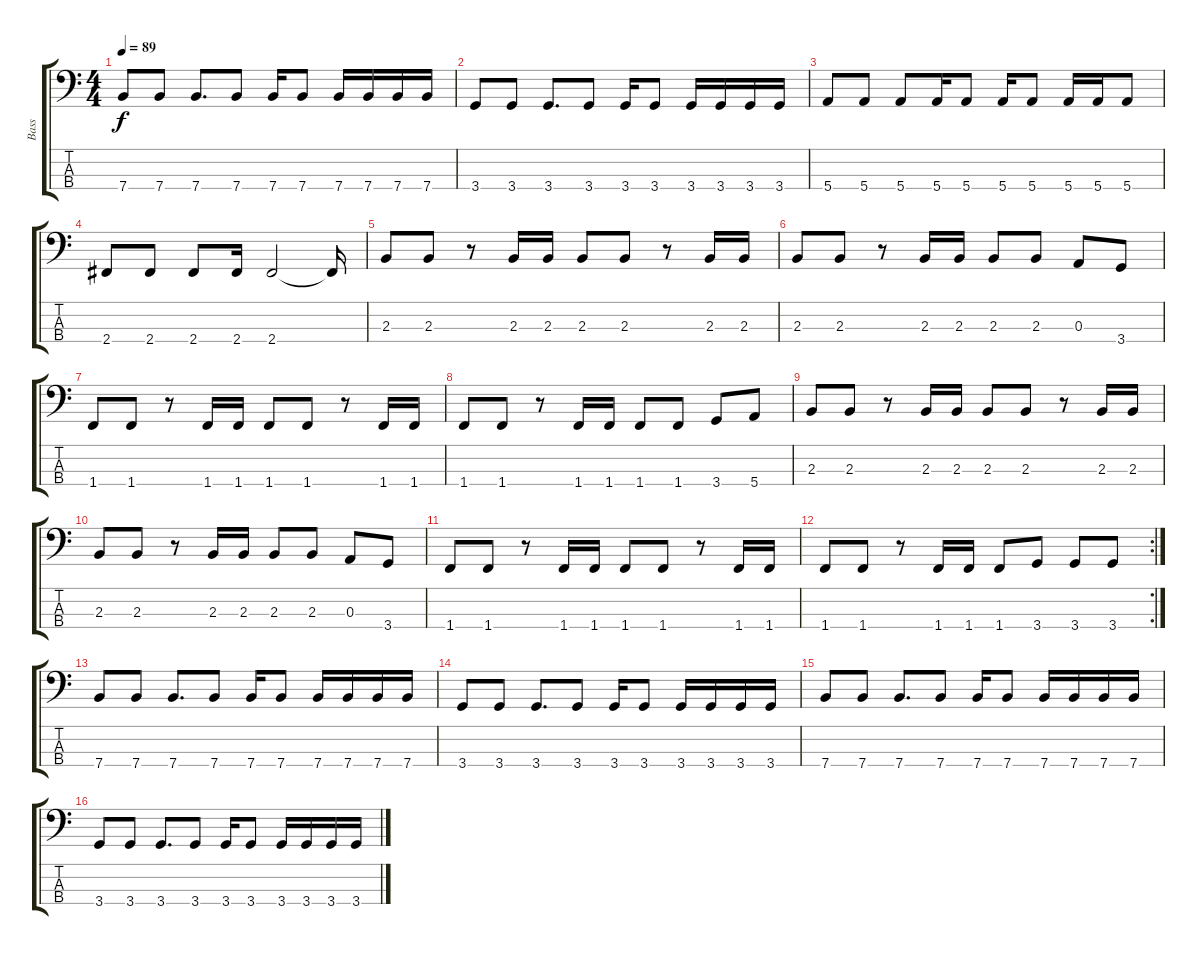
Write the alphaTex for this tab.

\track ("Bass" "Bass") {instrument electricbassfinger}
\staff {score tabs}
\tuning (G2 D2 A1 E1) {hide}
\ts (4 4)
\tempo 89
\clef f4
\ks c
7.4.8{dy f} 7.4.8 7.4.8{d} 7.4.8 7.4.16 7.4.8 7.4.16 7.4.16 7.4.16 7.4.16 |
3.4.8 3.4.8 3.4.8{d} 3.4.8 3.4.16 3.4.8 3.4.16 3.4.16 3.4.16 3.4.16 |
5.4.8 5.4.8 5.4.8 5.4.16 5.4.8 5.4.16 5.4.8 5.4.16 5.4.16 5.4.8 |
2.4.8 2.4.8 2.4.8 2.4.16 2.4.2 2.4{t}.16 |
2.3.8 2.3.8 r.8 2.3.16 2.3.16 2.3.8 2.3.8 r.8 2.3.16 2.3.16 |
2.3.8 2.3.8 r.8 2.3.16 2.3.16 2.3.8 2.3.8 0.3.8 3.4.8 |
1.4.8 1.4.8 r.8 1.4.16 1.4.16 1.4.8 1.4.8 r.8 1.4.16 1.4.16 |
1.4.8 1.4.8 r.8 1.4.16 1.4.16 1.4.8 1.4.8 3.4.8 5.4.8 |
2.3.8 2.3.8 r.8 2.3.16 2.3.16 2.3.8 2.3.8 r.8 2.3.16 2.3.16 |
2.3.8 2.3.8 r.8 2.3.16 2.3.16 2.3.8 2.3.8 0.3.8 3.4.8 |
1.4.8 1.4.8 r.8 1.4.16 1.4.16 1.4.8 1.4.8 r.8 1.4.16 1.4.16 |
\rc 2
1.4.8 1.4.8 r.8 1.4.16 1.4.16 1.4.8 3.4.8 3.4.8 3.4.8 |
7.4.8 7.4.8 7.4.8{d} 7.4.8 7.4.16 7.4.8 7.4.16 7.4.16 7.4.16 7.4.16 |
3.4.8 3.4.8 3.4.8{d} 3.4.8 3.4.16 3.4.8 3.4.16 3.4.16 3.4.16 3.4.16 |
7.4.8 7.4.8 7.4.8{d} 7.4.8 7.4.16 7.4.8 7.4.16 7.4.16 7.4.16 7.4.16 |
3.4.8 3.4.8 3.4.8{d} 3.4.8 3.4.16 3.4.8 3.4.16 3.4.16 3.4.16 3.4.16
